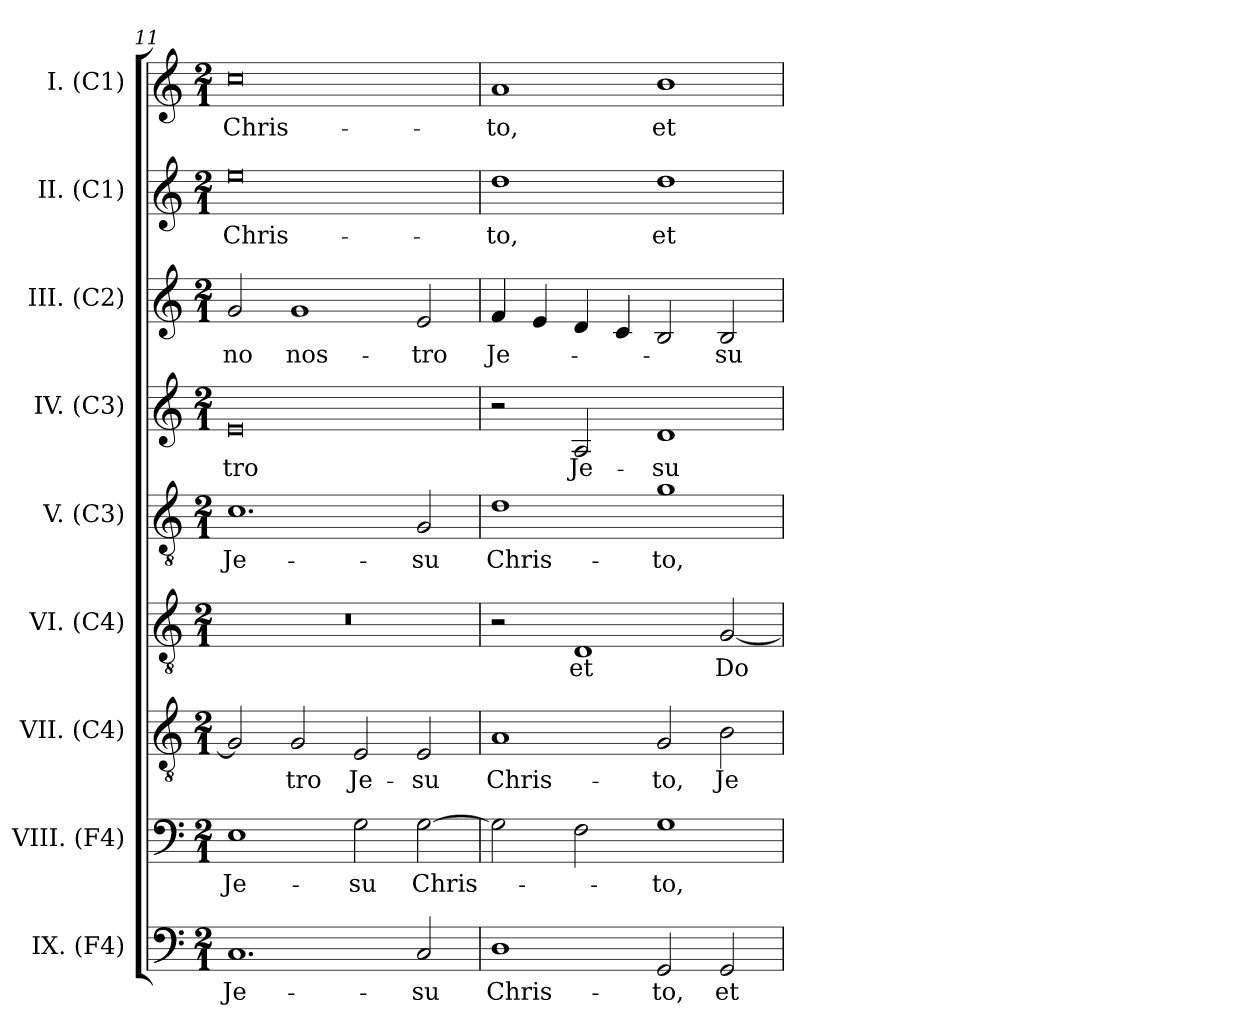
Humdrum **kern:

**kern	**text	**kern	**text	**kern	**text	**kern	**text	**kern	**text	**kern	**text	**kern	**text	**kern	**text	**kern	**text
*part9	*part9	*part8	*part8	*part7	*part7	*part6	*part6	*part5	*part5	*part4	*part4	*part3	*part3	*part2	*part2	*part1	*part1
*staff9	*staff9	*staff8	*staff8	*staff7	*staff7	*staff6	*staff6	*staff5	*staff5	*staff4	*staff4	*staff3	*staff3	*staff2	*staff2	*staff1	*staff1
*I"IX. (F4)	*	*I"VIII. (F4)	*	*I"VII. (C4)	*	*I"VI. (C4)	*	*I"V. (C3)	*	*I"IV. (C3)	*	*I"III. (C2)	*	*I"II. (C1)	*	*I"I. (C1)	*
*I'IX.	*	*I'VIII.	*	*I'VII.	*	*I'VI.	*	*I'V.	*	*I'IV.	*	*I'III.	*	*I'II.	*	*I'I.	*
!!LO:PB:g=z
*clefF4	*	*clefF4	*	*clefGv2	*	*clefGv2	*	*clefGv2	*	*clefG2	*	*clefG2	*	*clefG2	*	*clefG2	*
*	*	*	*	*	*	*	*	*ITrd7c12	*	*	*	*	*	*	*	*	*
*k[]	*	*k[]	*	*k[]	*	*k[]	*	*k[]	*	*k[]	*	*k[]	*	*k[]	*	*k[]	*
*C:	*	*C:	*	*C:	*	*C:	*	*C:	*	*C:	*	*C:	*	*C:	*	*C:	*
*M2/1	*	*M2/1	*	*M2/1	*	*M2/1	*	*M2/1	*	*M2/1	*	*M2/1	*	*M2/1	*	*M2/1	*
=11	=11	=11	=11	=11	=11	=11	=11	=11	=11	=11	=11	=11	=11	=11	=11	=11	=11
!	!LO:LY:b:color=#000000	!	!	!	!	!	!	!	!	!	!	!	!	!	!	!	!
!	!	!	!LO:LY:b:color=#000000	!	!	!LO:N:vis=1	!	!	!	!	!	!	!	!	!	!	!
!	!	!	!	!	!	!	!	!	!LO:LY:b:color=#000000	!	!	!	!	!	!	!	!
!	!	!	!	!	!	!	!	!	!	!	!LO:LY:b:color=#000000	!	!	!	!	!	!
!	!	!	!	!	!	!	!	!	!	!	!	!	!LO:LY:b:color=#000000	!	!	!	!
!	!	!	!	!	!	!	!	!	!	!	!	!	!	!	!LO:LY:b:color=#000000	!	!
!	!	!	!	!	!	!	!	!	!	!	!	!	!	!	!	!	!LO:LY:b:color=#000000
1.Ci	Je-	1Ei	Je-	2Gi/]	.	0r	.	1.Ci	Je-	0ei	-tro	2gi/	-no	0eei	Chris-	0cci	Chris-
!	!	!	!	!	!LO:LY:b:color=#000000	!	!	!	!	!	!	!	!	!	!	!	!
!	!	!	!	!	!	!	!	!	!	!	!	!	!LO:LY:b:color=#000000	!	!	!	!
.	.	.	.	2Gi/	-tro	.	.	.	.	.	.	1gi	nos-	.	.	.	.
!	!	!	!LO:LY:b:color=#000000	!	!	!	!	!	!	!	!	!	!	!	!	!	!
!	!	!	!	!	!LO:LY:b:color=#000000	!	!	!	!	!	!	!	!	!	!	!	!
.	.	2Gi\	-su	2Ei/	Je-	.	.	.	.	.	.	.	.	.	.	.	.
!	!LO:LY:b:color=#000000	!	!	!	!	!	!	!	!	!	!	!	!	!	!	!	!
!	!	!	!LO:LY:b:color=#000000	!	!	!	!	!	!	!	!	!	!	!	!	!	!
!	!	!	!	!	!LO:LY:b:color=#000000	!	!	!	!	!	!	!	!	!	!	!	!
!	!	!	!	!	!	!	!	!	!LO:LY:b:color=#000000	!	!	!	!	!	!	!	!
!	!	!	!	!	!	!	!	!	!	!	!	!	!LO:LY:b:color=#000000	!	!	!	!
2Ci/	-su	[2Gi\	Chris-	2Ei/	-su	.	.	2GGi/	-su	.	.	2ei/	-tro	.	.	.	.
=12	=12	=12	=12	=12	=12	=12	=12	=12	=12	=12	=12	=12	=12	=12	=12	=12	=12
!	!LO:LY:b:color=#000000	!	!	!	!	!	!	!	!	!	!	!	!	!	!	!	!
!	!	!	!	!	!LO:LY:b:color=#000000	!	!	!	!	!	!	!	!	!	!	!	!
!	!	!	!	!	!	!	!	!	!LO:LY:b:color=#000000	!	!	!	!	!	!	!	!
!	!	!	!	!	!	!	!	!	!	!	!	!	!LO:LY:b:color=#000000	!	!	!	!
!	!	!	!	!	!	!	!	!	!	!	!	!	!	!	!LO:LY:b:color=#000000	!	!
!	!	!	!	!	!	!	!	!	!	!	!	!	!	!	!	!	!LO:LY:b:color=#000000
1Di	Chris-	2Gi\]	.	1Ai	Chris-	2r	.	1Di	Chris-	2r	.	4fi/	Je-	1ddi	-to,	1ai	-to,
.	.	.	.	.	.	.	.	.	.	.	.	4ei/	.	.	.	.	.
!	!	!	!	!	!	!	!LO:LY:b:color=#000000	!	!	!	!	!	!	!	!	!	!
!	!	!	!	!	!	!	!	!	!	!	!LO:LY:b:color=#000000	!	!	!	!	!	!
.	.	2Fi\	.	.	.	1Di	et	.	.	2Ai/	Je-	4di/	.	.	.	.	.
.	.	.	.	.	.	.	.	.	.	.	.	4ci/	.	.	.	.	.
!	!LO:LY:b:color=#000000	!	!	!	!	!	!	!	!	!	!	!	!	!	!	!	!
!	!	!	!LO:LY:b:color=#000000	!	!	!	!	!	!	!	!	!	!	!	!	!	!
!	!	!	!	!	!LO:LY:b:color=#000000	!	!	!	!	!	!	!	!	!	!	!	!
!	!	!	!	!	!	!	!	!	!LO:LY:b:color=#000000	!	!	!	!	!	!	!	!
!	!	!	!	!	!	!	!	!	!	!	!LO:LY:b:color=#000000	!	!	!	!	!	!
!	!	!	!	!	!	!	!	!	!	!	!	!	!	!	!LO:LY:b:color=#000000	!	!
!	!	!	!	!	!	!	!	!	!	!	!	!	!	!	!	!	!LO:LY:b:color=#000000
2GGi/	-to,	1Gi	-to,	2Gi/	-to,	.	.	1Gi	-to,	1di	-su	2Bi/	.	1ddi	et	1bi	et
!	!LO:LY:b:color=#000000	!	!	!	!	!	!	!	!	!	!	!	!	!	!	!	!
!	!	!	!	!	!LO:LY:b:color=#000000	!	!	!	!	!	!	!	!	!	!	!	!
!	!	!	!	!	!	!	!LO:LY:b:color=#000000	!	!	!	!	!	!	!	!	!	!
!	!	!	!	!	!	!	!	!	!	!	!	!	!LO:LY:b:color=#000000	!	!	!	!
2GGi/	et	.	.	2Bi\	Je-	[2Gi/	Do-	.	.	.	.	2Bi/	-su	.	.	.	.
=	=	=	=	=	=	=	=	=	=	=	=	=	=	=	=	=	=
*-	*-	*-	*-	*-	*-	*-	*-	*-	*-	*-	*-	*-	*-	*-	*-	*-	*-
